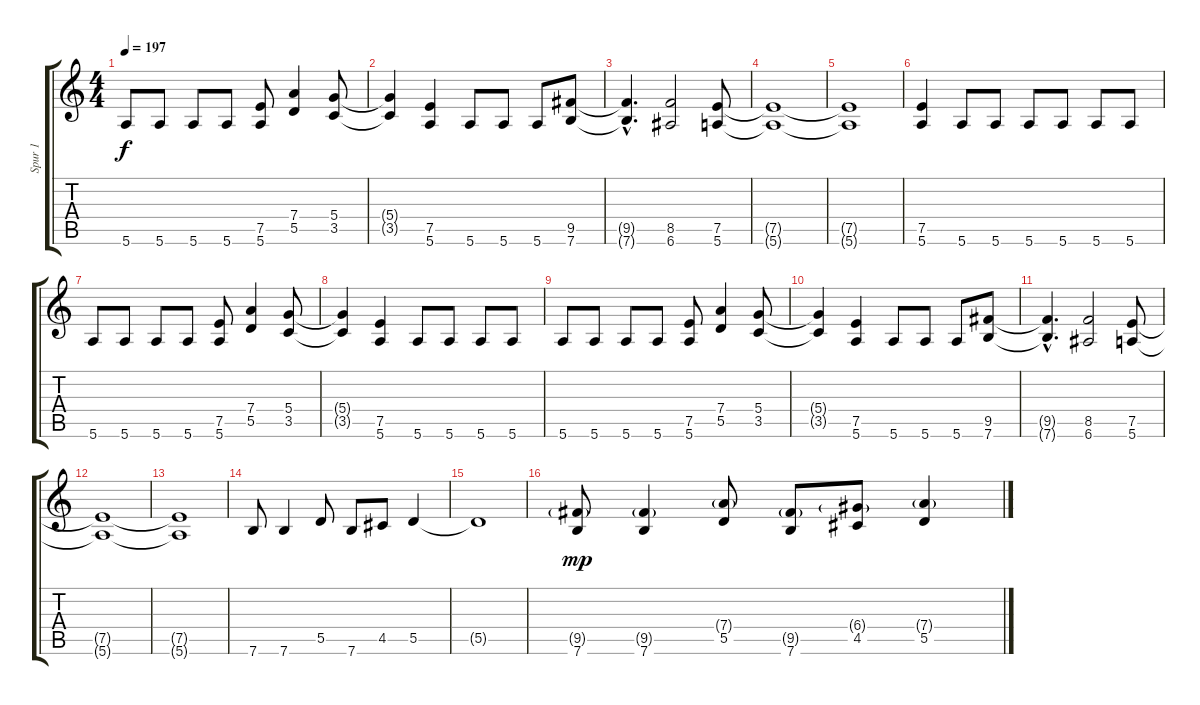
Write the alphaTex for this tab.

\track ("Spur 1" "Spur 1") {instrument distortionguitar}
\staff {score tabs}
\tuning (E4 B3 G3 D3 A2 E2) {hide}
\ts (4 4)
\tempo 197
\clef g2
\ks c
5.6.8{dy f} 5.6.8 5.6.8 5.6.8 (7.5 5.6).8 (7.4 5.5).4 (5.4 3.5).8 |
(5.4{t} 3.5{t}).4 (7.5 5.6).4 5.6.8 5.6.8 5.6.8 (9.5 7.6).8 |
(9.5{hac t} 7.6{hac t}).4{d} (8.5 6.6).2 (7.5 5.6).8 |
(7.5{t} 5.6{t}).1 |
(7.5{t} 5.6{t}).1 |
(7.5 5.6).4 5.6.8 5.6.8 5.6.8 5.6.8 5.6.8 5.6.8 |
5.6.8 5.6.8 5.6.8 5.6.8 (7.5 5.6).8 (7.4 5.5).4 (5.4 3.5).8 |
(5.4{t} 3.5{t}).4 (7.5 5.6).4 5.6.8 5.6.8 5.6.8 5.6.8 |
5.6.8 5.6.8 5.6.8 5.6.8 (7.5 5.6).8 (7.4 5.5).4 (5.4 3.5).8 |
(5.4{t} 3.5{t}).4 (7.5 5.6).4 5.6.8 5.6.8 5.6.8 (9.5 7.6).8 |
(9.5{hac t} 7.6{hac t}).4{d} (8.5 6.6).2 (7.5 5.6).8 |
(7.5{t} 5.6{t}).1 |
(7.5{t} 5.6{t}).1 |
7.6.8 7.6.4 5.5.8 7.6.8 4.5.8 5.5.4 |
5.5{t}.1 |
(9.5{g} 7.6).8{dy mp} (9.5{g} 7.6).4 (7.4{g} 5.5).8 (9.5{g} 7.6).8 (6.4{g} 4.5).8 (7.4{g} 5.5).4
